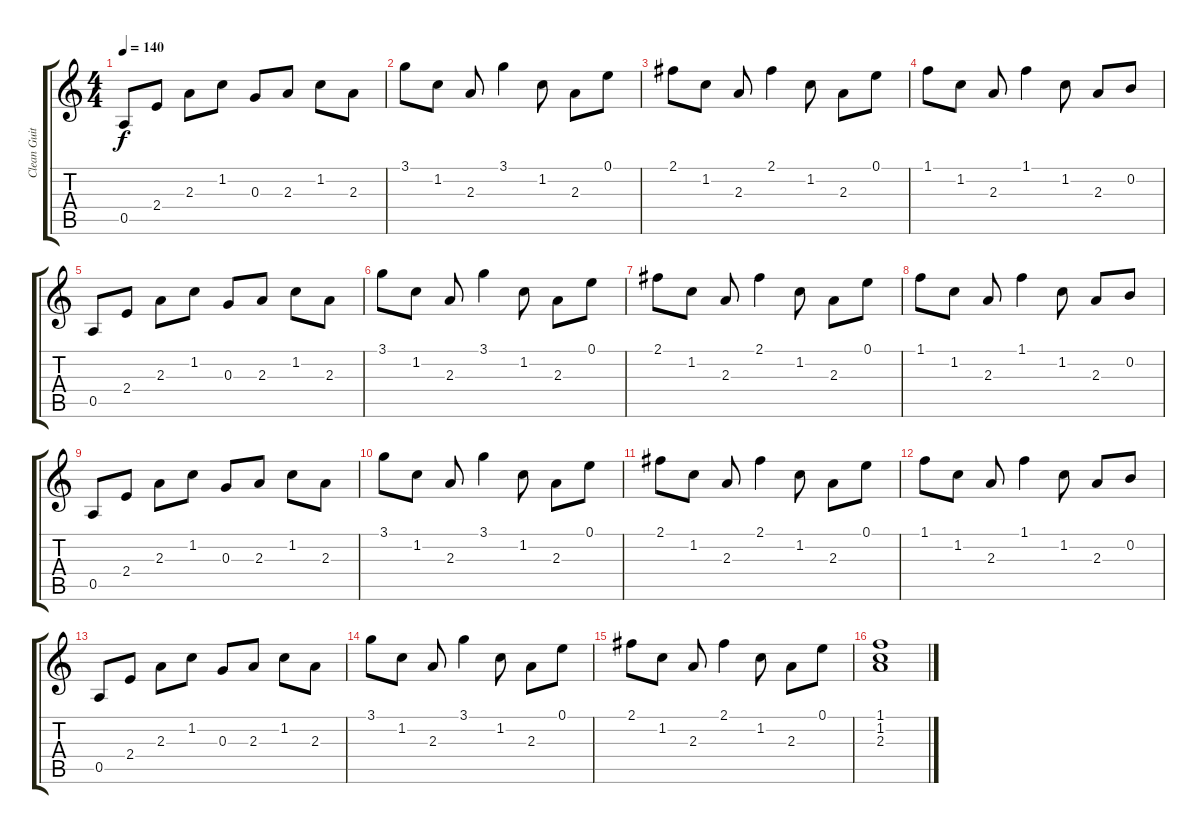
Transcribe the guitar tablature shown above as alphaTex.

\track ("Clean Guitar" "Clean Guit") {instrument electricguitarclean}
\staff {score tabs}
\tuning (E4 B3 G3 D3 A2 E2) {hide}
\ts (4 4)
\tempo 140
\clef g2
\ks c
0.5.8{dy f} 2.4.8 2.3.8 1.2.8 0.3.8 2.3.8 1.2.8 2.3.8 |
3.1.8 1.2.8 2.3.8 3.1.4 1.2.8 2.3.8 0.1.8 |
2.1.8 1.2.8 2.3.8 2.1.4 1.2.8 2.3.8 0.1.8 |
1.1.8 1.2.8 2.3.8 1.1.4 1.2.8 2.3.8 0.2.8 |
0.5.8 2.4.8 2.3.8 1.2.8 0.3.8 2.3.8 1.2.8 2.3.8 |
3.1.8 1.2.8 2.3.8 3.1.4 1.2.8 2.3.8 0.1.8 |
2.1.8 1.2.8 2.3.8 2.1.4 1.2.8 2.3.8 0.1.8 |
1.1.8 1.2.8 2.3.8 1.1.4 1.2.8 2.3.8 0.2.8 |
0.5.8 2.4.8 2.3.8 1.2.8 0.3.8 2.3.8 1.2.8 2.3.8 |
3.1.8 1.2.8 2.3.8 3.1.4 1.2.8 2.3.8 0.1.8 |
2.1.8 1.2.8 2.3.8 2.1.4 1.2.8 2.3.8 0.1.8 |
1.1.8 1.2.8 2.3.8 1.1.4 1.2.8 2.3.8 0.2.8 |
0.5.8 2.4.8 2.3.8 1.2.8 0.3.8 2.3.8 1.2.8 2.3.8 |
3.1.8 1.2.8 2.3.8 3.1.4 1.2.8 2.3.8 0.1.8 |
2.1.8 1.2.8 2.3.8 2.1.4 1.2.8 2.3.8 0.1.8 |
(1.1 1.2 2.3).1
